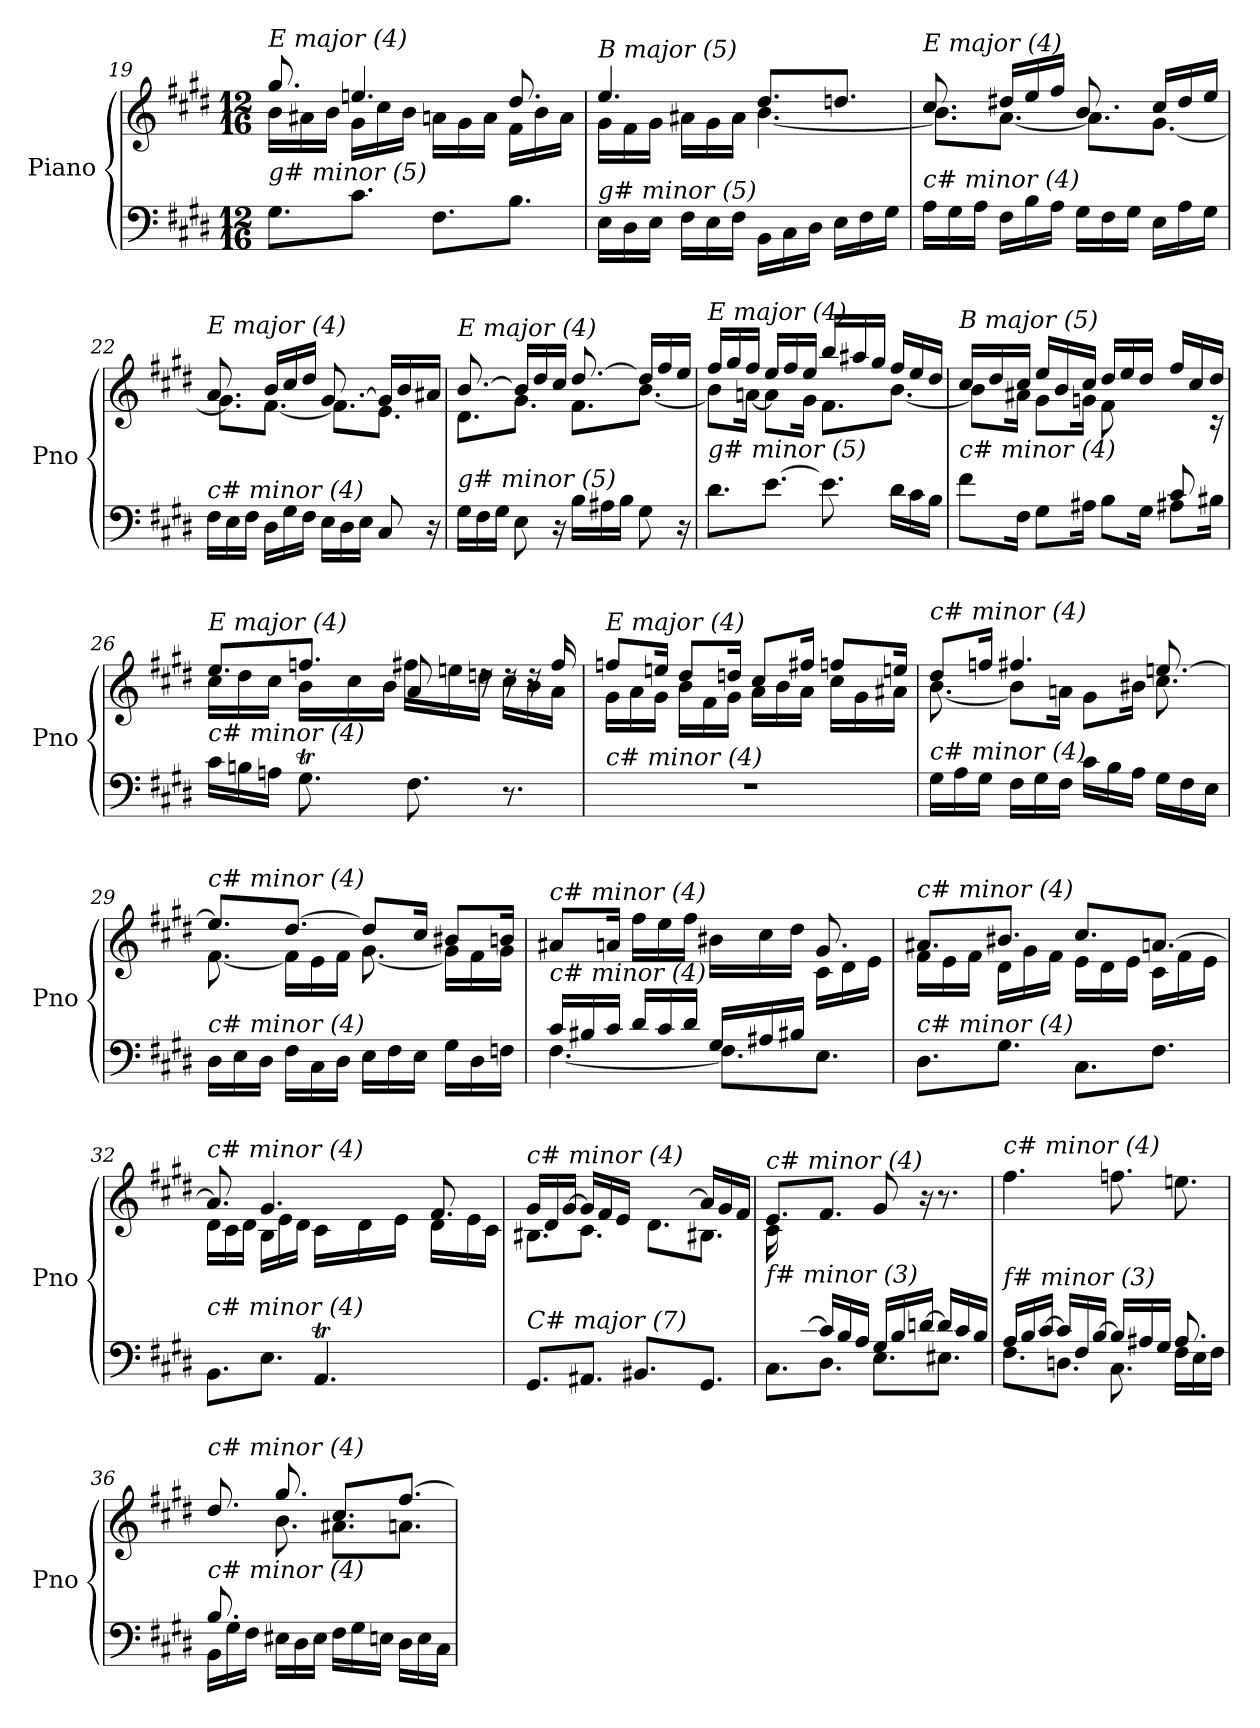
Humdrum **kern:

**kern	**kern
*part1	*part1
*staff2	*staff1
*I"Piano	*
*I'Pno	*
!!LO:LB:g=z
*clefF4	*clefG2
*k[f#c#g#d#]	*k[f#c#g#d#]
*M12/16	*M12/16
=19	=19
*	*^
!	!LO:TX:i:t=E major (4)	!
!LO:TX:i:t=g# minor (5)	!	!
8.G#\L	8.gg#/	16b\LL
.	.	16a#X\
.	.	16b\JJ
8.c#\J	4.een/	16g#\LL
.	.	16cc#\
.	.	16b\JJ
8.F#\L	.	16an\LL
.	.	16g#\
.	.	16a\JJ
8.B\J	8.dd#/	16f#\LL
.	.	16b\
.	.	16a\JJ
=20	=20	=20
!	!LO:TX:i:t=B major (5)	!
!LO:TX:i:t=g# minor (5)	!	!
16E\LL	4.ee/	16g#\LL
16D#\	.	16f#\
16E\JJ	.	16g#\JJ
16F#\LL	.	16a#X\LL
16E\	.	16g#\
16F#\JJ	.	16a#\JJ
16BB\LL	8.dd#/L	[4.b\
16C#\	.	.
16D#\JJ	.	.
16E\LL	8.ddn/J	.
16F#\	.	.
16G#\JJ	.	.
=21	=21	=21
!	!LO:TX:i:t=E major (4)	!
!LO:TX:i:t=c# minor (4)	!	!
16A\LL	8.cc#/	8.b\L]
16G#\	.	.
16A\JJ	.	.
16F#\LL	16dd#X/LL	[8.a\J
16B\	16ee/	.
16A\JJ	16ff#/JJ	.
16G#\LL	8.b/	8.a\L]
16F#\	.	.
16G#\JJ	.	.
16E\LL	16cc#/LL	[8.g#\J
16A\	16dd#/	.
16G#\JJ	16ee/JJ	.
!!LO:LB:g=z	!!
=22	=22	=22
!	!LO:TX:i:t=E major (4)	!
!LO:TX:i:t=c# minor (4)	!	!
16F#\LL	8.a/	8.g#\L]
16E\	.	.
16F#\JJ	.	.
16D#\LL	16b/LL	[8.f#\J
16G#\	16cc#/	.
16F#\JJ	16dd#/JJ	.
16E\LL	[8.g#/	8.f#\L]
16D#\	.	.
16E\JJ	.	.
8C#/	16g#/LL]	8.e\J
.	16b/	.
16r	16a#X/JJ	.
=23	=23	=23
!	!LO:TX:i:t=E major (4)	!
!LO:TX:i:t=g# minor (5)	!	!
16G#\LL	[8.b/	8.d#\L
16F#\	.	.
16G#\JJ	.	.
8E\	16b/LL]	8.g#\J
.	16dd#/	.
16r	16cc#/JJ	.
16B\LL	[8.dd#/	8.f#\L
16A#X\	.	.
16B\JJ	.	.
8G#\	16dd#/LL]	[8.b\J
.	16ff#/	.
16r	16ee/JJ	.
=24	=24	=24
!	!LO:TX:i:t=E major (4)	!
!LO:TX:i:t=g# minor (5)	!	!
8.d#\L	16ff#/LL	8b\L]
.	16gg#/	.
.	16ff#/JJ	[16an\Jk
[8.e\J	16ee/LL	8a\L]
.	16ff#/	.
.	16ee/JJ	16g#\Jk
8.e\]	16bb/LL	8.f#\L
.	16aa#X/	.
.	16gg#/JJ	.
16d#\LL	16ff#/LL	[8.b\J
16c#\	16ee/	.
16B\JJ	16dd#/JJ	.
!!LO:LB:g=z	!!
=25	=25	=25
*^	*	*
!	!	!LO:TX:i:t=B major (5)	!
!LO:TX:i:t=c# minor (4)	!	!	!
2ryy	8f#\L	16cc#/LL	8b\L]
.	.	16dd#/	.
.	16F#\Jk	16cc#/JJ	16a#X\Jk
.	8G#\L	16ee/LL	8g#\L
.	.	16b/	.
.	16A#X\Jk	16cc#/JJ	16gn\Jk
.	8B\L	16dd#/LL	8f#\L
.	.	16ee/	.
16B#X/Jk	16G#\Jk	16dd#/JJ	8.ryy
8c#/	8A#X\L	16ff#/LL	.
.	.	16cc#/	.
16ryy	16B#X\Jk	16dd#/JJ	16rc
=26	=26	=26	=26
*	*	*	*^
!	!	!LO:TX:i:t=E major (4)	!	!
!LO:TX:i:t=c# minor (4)	!	!	!	!
16c#\LL	8.ryy	8.ee/L	16cc#\LL	8.ryy
16Bn\	.	.	16dd#\	.
16An\JJ	.	.	16cc#\JJ	.
8.G#t\	32A!yy	8.ffni/J	16b\LL	8.ryy
.	32G#!yy	.	.	.
.	32A!yy	.	16cc#\	.
.	16.G#!yy	.	.	.
.	.	.	16b\JJ	.
8.F#\	4.ryy	8a/	16ff#\LL	4.ryy
.	.	.	16een\	.
.	.	16rdd	16ddn\JJ	.
8.r	.	16rdd	16cc#\LL	.
.	.	16rdd	16b\	.
.	.	16ff#/	16a\JJ	.
*v	*v	*	*	*
*	*	*v	*v
=27	=27	=27
!	!LO:TX:i:t=E major (4)	!
!LO:TX:i:t=c# minor (4)	!	!
2.r	8ffni/L	16g#\LL
.	.	16a\
.	16een/Jk	16g#\JJ
.	8dd#/L	16b\LL
.	.	16f#\
.	16ddn/Jk	16g#\JJ
.	8cc#/L	16a\LL
.	.	16b\
.	16ff#/Jk	16a\JJ
.	8ffni/L	16cc#\LL
.	.	16g#\
.	16een/Jk	16a#X\JJ
!!LO:LB:g=z	!!
=28	=28	=28
!	!LO:TX:i:t=c# minor (4)	!
!LO:TX:i:t=c# minor (4)	!	!
16G#\LL	8dd#/L	[8.b\
16A\	.	.
16G#\JJ	16ffni/Jk	.
16F#\LL	4.ff#/	8b\L]
16G#\	.	.
16F#\JJ	.	16an\Jk
16c#\LL	.	8g#\L
16B\	.	.
16A\JJ	.	16b#X\Jk
16G#\LL	[8.een/	8.cc#\
16F#\	.	.
16E\JJ	.	.
=29	=29	=29
!	!LO:TX:i:t=c# minor (4)	!
!LO:TX:i:t=c# minor (4)	!	!
16D#\LL	8.ee/L]	[8.f#\
16E\	.	.
16D#\JJ	.	.
16F#\LL	[8.dd#/J	16f#\LL]
16C#\	.	16e\
16D#\JJ	.	16f#\JJ
16E\LL	8dd#/L]	[8.g#\
16F#\	.	.
16E\JJ	16cc#/Jk	.
16G#\LL	8b#X/L	16g#\LL]
16D#\	.	16f#\
16Fni\JJ	16bn/Jk	16g#\JJ
=30	=30	=30
*^	*	*
!	!	!LO:TX:i:t=c# minor (4)	!
!LO:TX:i:t=c# minor (4)	!	!	!
16c#/LL	[4.F#\	8a#X/L	2ryy
16B#X/	.	.	.
16c#/JJ	.	16an/Jk	.
16d#/LL	.	16ff#\LL	.
16c#/	.	16ee\	.
16d#/JJ	.	16ff#\JJ	.
16G#/LL	8.F#\L]	16b#X\LL	.
16A#X/	.	16cc#\	.
16B#X/JJ	.	16dd#\JJ	16ryy
8.ryy	8.E\J	8.g#/	16c#\LL
.	.	.	16d#\
.	.	.	16e\JJ
*v	*v	*	*
!!LO:LB:g=z	!!
=31	=31	=31
!	!LO:TX:i:t=c# minor (4)	!
!LO:TX:i:t=c# minor (4)	!	!
8.D#\L	8.a#X/L	16f#\LL
.	.	16e\
.	.	16f#\JJ
8.G#\J	8.b#X/J	16d#\LL
.	.	16g#\
.	.	16f#\JJ
8.C#\L	8.cc#/L	16e\LL
.	.	16d#\
.	.	16e\JJ
8.F#\J	[8.an/J	16c#\LL
.	.	16f#\
.	.	16e\JJ
=32	=32	=32
*^	*	*^
!	!	!LO:TX:i:t=c# minor (4)	!	!
!LO:TX:i:t=c# minor (4)	!	!	!	!
8.BB\L	4.ryy	8.a/]	16d#\LL	4.ryy
.	.	.	16c#\	.
.	.	.	16d#\JJ	.
8.E\J	.	4.g#/	16B\LL	.
.	.	.	16e\	.
.	.	.	16d#\JJ	.
4.AAT/	32BB!yy	.	16c#\LL	4.ryy
.	32AA!yy	.	.	.
.	32BB!yy	.	16d#\	.
.	32AA!yy	.	.	.
.	32BB!yy	.	16e\JJ	.
.	32AA!yy	.	.	.
.	32BB!yy	8.f#/	16d#\LL	.
.	[32AA!yy	.	.	.
.	8AA!yy]	.	16e\	.
.	.	.	16c#\JJ	.
*v	*v	*	*	*
*	*	*v	*v
=33	=33	=33
!	!LO:TX:i:t=c# minor (4)	!
!LO:TX:i:t=C# major (7)	!	!
8.GG#/L	16g#/LL	8.B#X\L
.	16d#/	.
.	[16g#/JJ	.
8.AA#X/J	16g#/LL]	8.c#\J
.	16f#/	.
.	16e/JJ	.
8.BB#X/L	16d#/LLyy	8.d#\L
.	16f#/	.
.	[16a/JJ	.
8.GG#/J	16a/LL]	8.B#X\J
.	16g#/	.
.	16f#/JJ	.
!!LO:PB:g=z	!!
=34	=34	=34
*^	*	*
!	!	!LO:TX:i:t=c# minor (4)	!
!LO:TX:i:t=f# minor (3)	!	!	!
16ryy	8.C#\L	8.e/L	16c#\LL
16G#/	.	.	2ryy
[16c#/JJ	.	.	.
16c#/LL]	8.D#\J	8.f#/J	.
16B/	.	.	.
16A/JJ	.	.	.
16G#/LL	8.E\L	8g#/	.
16B/	.	.	.
[16dn/JJ	.	16r	.
16d/LL]	8.E#X\J	8.r	8.ryy
16c#/	.	.	.
16B/JJ	.	.	.
*	*	*v	*v
=35	=35	=35
!	!	!LO:TX:i:t=c# minor (4)
!LO:TX:i:t=f# minor (3)	!	!
16A/LL	8.F#\L	4.ff#\
16B/	.	.
[16c#/JJ	.	.
16c#/LL]	8.Dn\J	.
16F#/	.	.
[16B/JJ	.	.
16B/LL]	8.C#\	8.ffni\L
16A#X/	.	.
16G#/JJ	.	.
8.A#/	16F#\LL	8.een\J
.	16E\	.
.	16F#\JJ	.
=36	=36	=36
*	*	*^
!	!	!LO:TX:i:t=c# minor (4)	!
!LO:TX:i:t=c# minor (4)	!	!	!
8.B/L	16BB\LL	8.dd#/L	8.ryy
.	16G#\	.	.
.	16F#\JJ	.	.
2ryy	16E#Xj\LL	8.gg#/J	8.b\J
.	16D#\	.	.
.	16E#j\JJ	.	.
.	16F#\LL	8.cc#/L	8.a#X\L
.	16G#\	.	.
.	16En\JJ	.	.
.	16D#\LL	[8.ff#/J	8.an\J
.	16E\	.	.
16ryy	16C#\JJ	.	.
*v	*v	*	*
*	*v	*v
=	=
*-	*-
